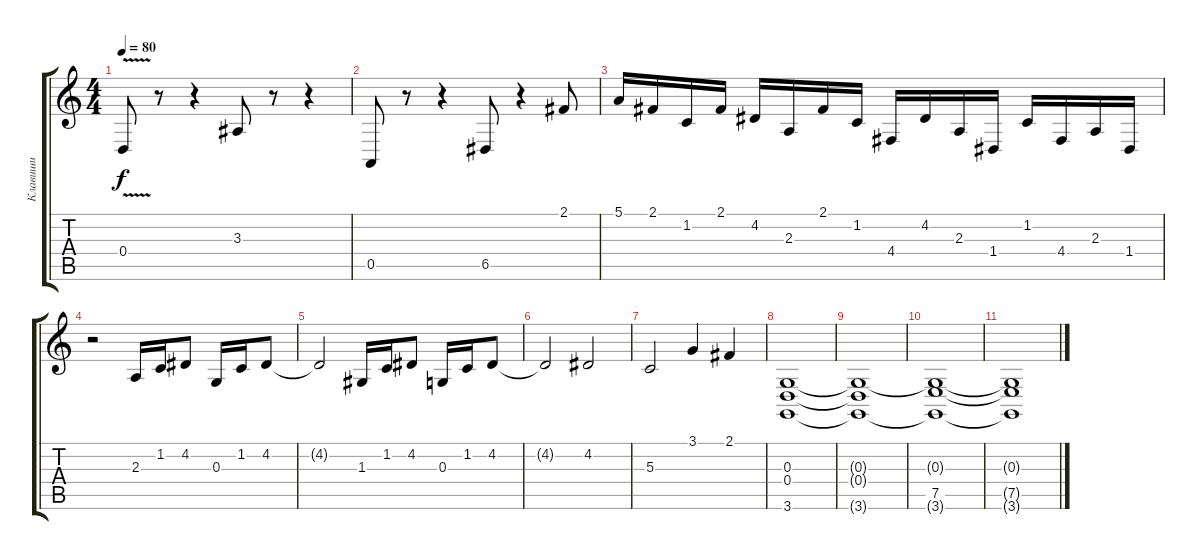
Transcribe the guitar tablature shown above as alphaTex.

\track ("Клавиши" "Клавиши") {instrument lead1square}
\staff {score tabs}
\tuning (E4 B3 G3 D3 A2 E2) {hide}
\ts (4 4)
\tempo 80
\clef g2
\ks c
0.4{v}.8{dy f} r.8 r.4 3.3.8 r.8 r.4 |
0.5.8 r.8 r.4 6.5.8 r.4 2.1.8 |
5.1.16 2.1.16 1.2.16 2.1.16 4.2.16 2.3.16 2.1.16 1.2.16 4.4.16 4.2.16 2.3.16 1.4.16 1.2.16 4.4.16 2.3.16 1.4.16 |
r.2 2.3.16 1.2.16 4.2.8 0.3.16 1.2.16 4.2.8 |
4.2{t}.2 1.3.16 1.2.16 4.2.8 0.3.16 1.2.16 4.2.8 |
4.2{t}.2 4.2.2 |
5.3.2 3.1.4 2.1.4 |
(0.3 0.4 3.6).1 |
(0.3{t} 0.4{t} 3.6{t}).1 |
(0.3{t} 7.5 3.6{t}).1 |
(0.3{t} 7.5{t} 3.6{t}).1
